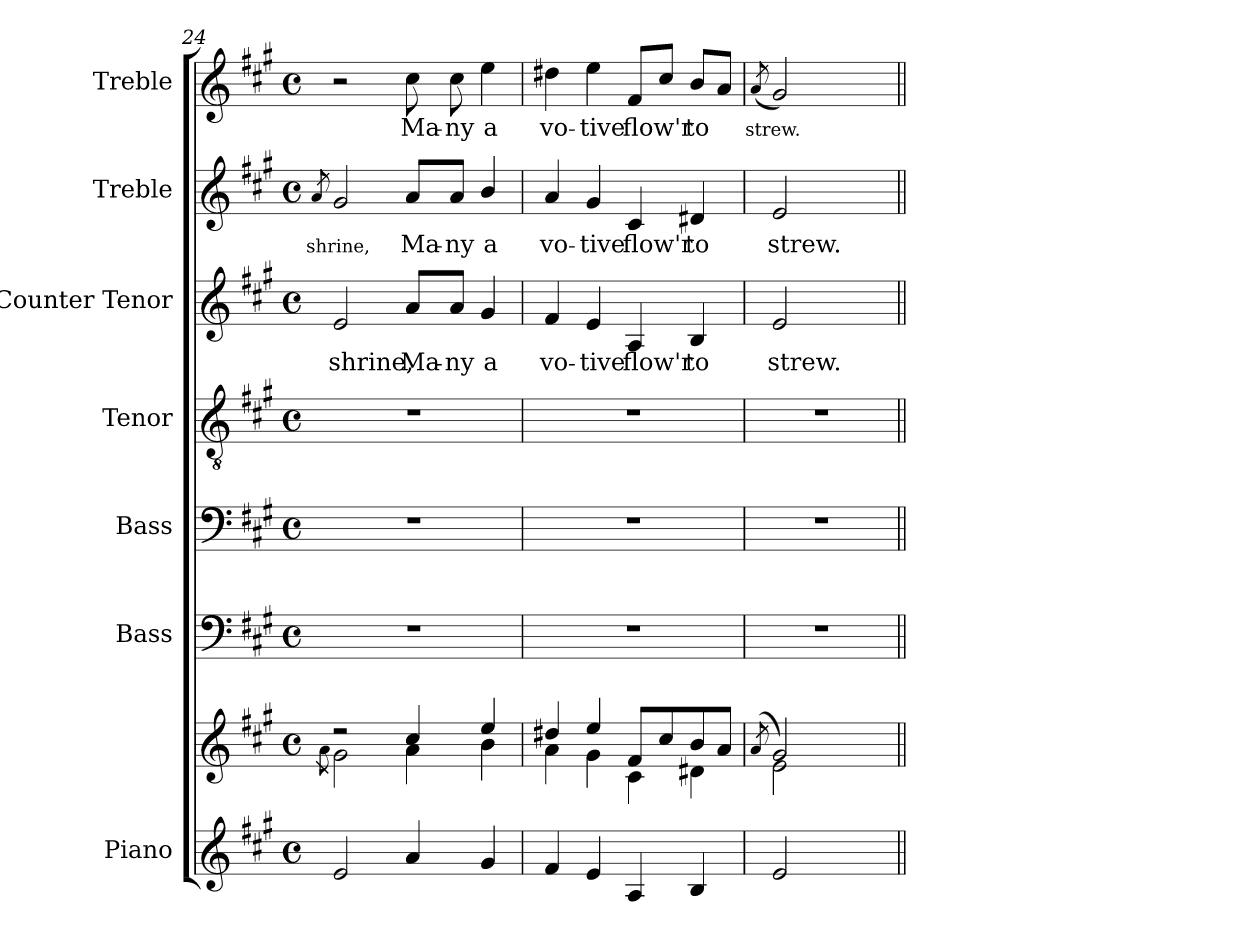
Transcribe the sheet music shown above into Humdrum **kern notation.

**kern	**kern	**kern	**kern	**kern	**kern	**text	**kern	**text	**kern	**text
*part7	*part7	*part6	*part5	*part4	*part3	*part3	*part2	*part2	*part1	*part1
*staff8	*staff7	*staff6	*staff5	*staff4	*staff3	*staff3	*staff2	*staff2	*staff1	*staff1
*I"Piano	*	*I"Bass	*I"Bass	*I"Tenor	*I"Counter Tenor	*	*I"Treble	*	*I"Treble	*
*I'Pno.	*	*I'B.	*I'B.	*I'T.	*	*	*	*	*	*
*clefG2	*clefG2	*clefF4	*clefF4	*clefGv2	*clefG2	*	*clefG2	*	*clefG2	*
*	*	*	*	*ITrd7c12	*	*	*	*	*	*
*k[f#c#g#]	*k[f#c#g#]	*k[f#c#g#]	*k[f#c#g#]	*k[f#c#g#]	*k[f#c#g#]	*	*k[f#c#g#]	*	*k[f#c#g#]	*
*A:	*A:	*A:	*A:	*A:	*A:	*	*A:	*	*A:	*
*M4/4	*M4/4	*M4/4	*M4/4	*M4/4	*M4/4	*	*M4/4	*	*M4/4	*
*met(c)	*met(c)	*met(c)	*met(c)	*met(c)	*met(c)	*	*met(c)	*	*met(c)	*
=24	=24	=24	=24	=24	=24	=24	=24	=24	=24	=24
!	!	!	!	!	!	!	!	!LO:LY:b:color=#000000	!	!
*	*^	*	*	*	*	*	*	*	*	*
.	.	8qai\	.	.	.	.	.	8qai/	shrine,	.	.
!	!	!	!	!	!	!	!LO:LY:b:color=#000000	!	!	!	!
2ei/	2r	2g#i\)	1r	1r	1r	2ei/	shrine,	2g#i/	.	2r	.
!	!	!	!	!	!	!	!LO:LY:b:color=#000000	!	!	!	!
!	!	!	!	!	!	!	!	!	!LO:LY:b:color=#000000	!	!
!	!	!	!	!	!	!	!	!	!	!	!LO:LY:b:color=#000000
4ai/	(4cc#i/	4ai\	.	.	.	8ai/L	Ma-	8ai/L	Ma-	8cc#i\	Ma-
!	!	!	!	!	!	!	!LO:LY:b:color=#000000	!	!	!	!
!	!	!	!	!	!	!	!	!	!LO:LY:b:color=#000000	!	!
!	!	!	!	!	!	!	!	!	!	!	!LO:LY:b:color=#000000
.	.	.	.	.	.	8ai/J	-ny	8ai/J	-ny	8cc#i\	-ny
!	!	!	!	!	!	!	!LO:LY:b:color=#000000	!	!	!	!
!	!	!	!	!	!	!	!	!	!LO:LY:b:color=#000000	!	!
!	!	!	!	!	!	!	!	!	!	!	!LO:LY:b:color=#000000
4g#i/	4eei/	4bi\	.	.	.	4g#i/	a	4bi/	a	4eei\	a
=25	=25	=25	=25	=25	=25	=25	=25	=25	=25	=25	=25
!	!	!	!	!	!	!	!LO:LY:b:color=#000000	!	!	!	!
!	!	!	!	!	!	!	!	!	!LO:LY:b:color=#000000	!	!
!	!	!	!	!	!	!	!	!	!	!	!LO:LY:b:color=#000000
4f#i/	4dd#Xi/	4ai\	1r	1r	1r	4f#i/	vo-	4ai/	vo-	4dd#Xi\	vo-
!	!	!	!	!	!	!	!LO:LY:b:color=#000000	!	!	!	!
!	!	!	!	!	!	!	!	!	!LO:LY:b:color=#000000	!	!
!	!	!	!	!	!	!	!	!	!	!	!LO:LY:b:color=#000000
4ei/	(4eei/	4g#i\	.	.	.	4ei/	-tive	4g#i/	-tive	4eei\	-tive
!	!	!	!	!	!	!	!LO:LY:b:color=#000000	!	!	!	!
!	!	!	!	!	!	!	!	!	!LO:LY:b:color=#000000	!	!
!	!	!	!	!	!	!	!	!	!	!	!LO:LY:b:color=#000000
4Ai/	8f#i/L	4c#i\	.	.	.	4Ai/	flow'r	4c#i/	flow'r	8f#i/L	flow'r
.	8cc#i/	.	.	.	.	.	.	.	.	8cc#i/J	.
!	!	!	!	!	!	!	!LO:LY:b:color=#000000	!	!	!	!
!	!	!	!	!	!	!	!	!	!LO:LY:b:color=#000000	!	!
!	!	!	!	!	!	!	!	!	!	!	!LO:LY:b:color=#000000
4Bi/	8bi/	4d#Xi\	.	.	.	4Bi/	to	4d#Xi/	to	8bi/L	to
.	8ai/J	.	.	.	.	.	.	.	.	8ai/J	.
=26	=26	=26	=26	=26	=26	=26	=26	=26	=26	=26	=26
!	!	!	!	!	!	!	!	!	!	!	!LO:LY:b:color=#000000
.	(8qai/	.	.	.	.	.	.	.	.	(8qai/	strew.
!	!	!	!LO:N:vis=1	!LO:N:vis=1	!LO:N:vis=1	!	!	!	!	!	!
!	!	!	!	!	!	!	!LO:LY:b:color=#000000	!	!	!	!
!	!	!	!	!	!	!	!	!	!LO:LY:b:color=#000000	!	!
2ei/	2g#i/)	2ei\	1r	1r	1r	2ei/	strew.	2ei/	strew.	2g#i/)	.
2ryy	2ryy	2ryy	.	.	.	2ryy	.	2ryy	.	2ryy	.
*	*v	*v	*	*	*	*	*	*	*	*	*
=||	=||	=||	=||	=||	=||	=||	=||	=||	=||	=||
*-	*-	*-	*-	*-	*-	*-	*-	*-	*-	*-
